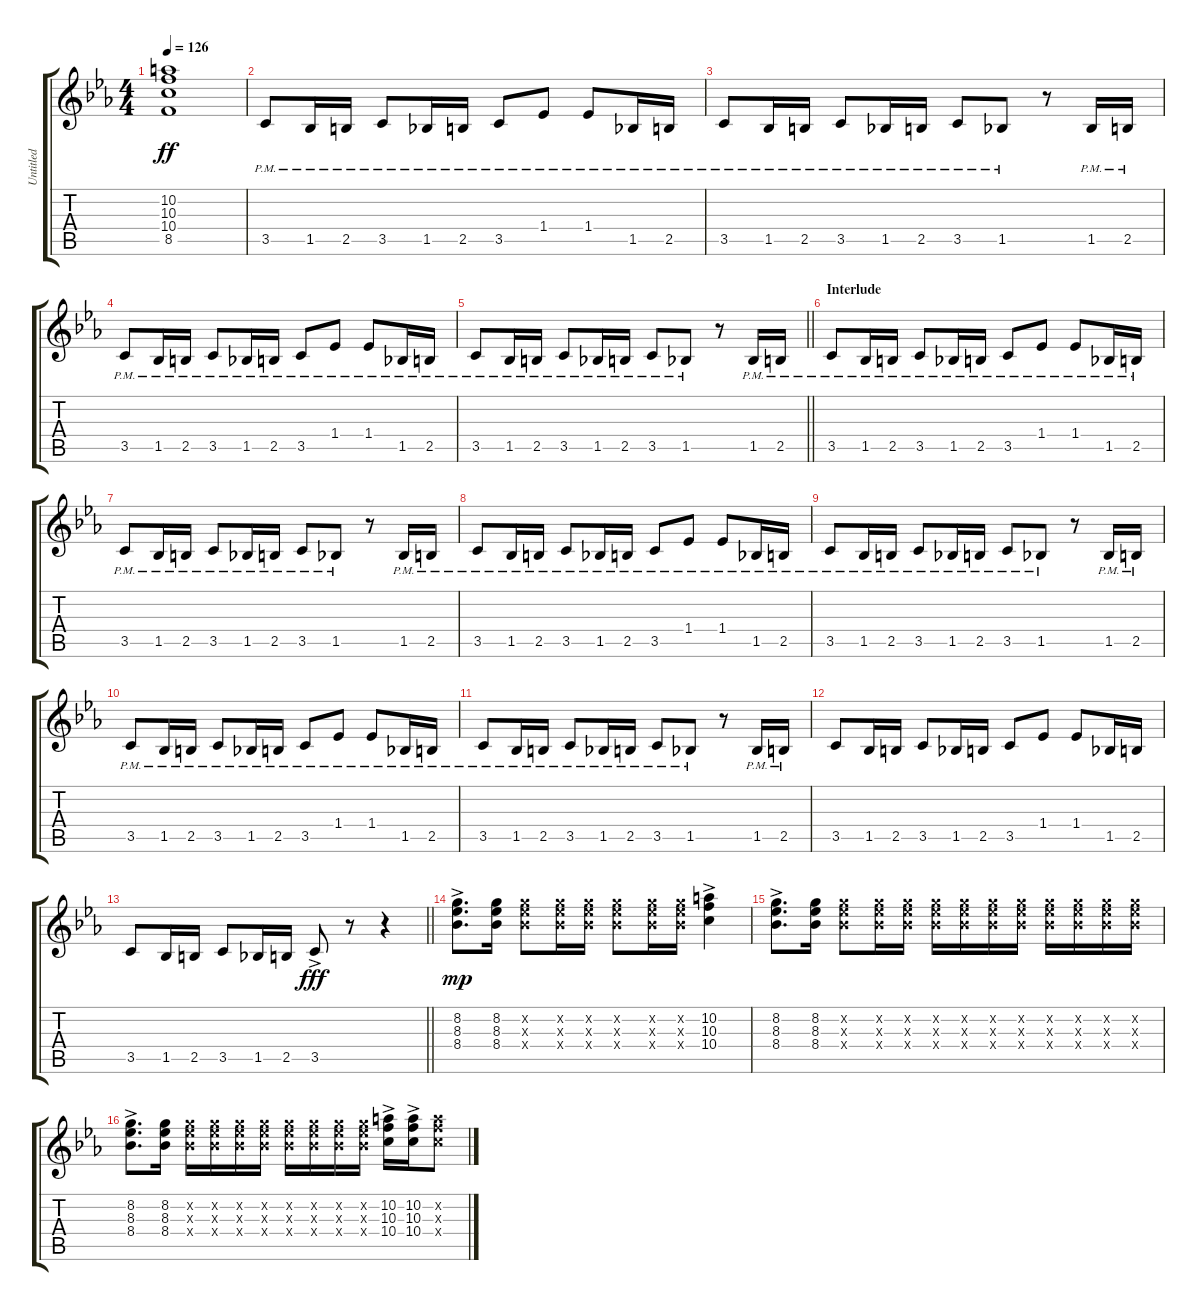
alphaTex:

\track ("Untitled" "Untitled") {instrument overdrivenguitar}
\staff {score tabs}
\tuning (E4 B3 G3 D3 A2 E2) {hide}
\ts (4 4)
\tempo 126
\clef g2
\ks eb
(10.2{t} 10.3{t} 10.4{t} 8.5{t}).1{dy ff} |
3.5{pm}.8 1.5{pm}.16 2.5{pm}.16 3.5{pm}.8 1.5{pm}.16 2.5{pm}.16 3.5{pm}.8 1.4{pm}.8 1.4{pm}.8 1.5{pm}.16 2.5{pm}.16 |
3.5{pm}.8 1.5{pm}.16 2.5{pm}.16 3.5{pm}.8 1.5{pm}.16 2.5{pm}.16 3.5{pm}.8 1.5{pm}.8 r.8 1.5{pm}.16 2.5{pm}.16 |
3.5{pm}.8 1.5{pm}.16 2.5{pm}.16 3.5{pm}.8 1.5{pm}.16 2.5{pm}.16 3.5{pm}.8 1.4{pm}.8 1.4{pm}.8 1.5{pm}.16 2.5{pm}.16 |
\barLineRight lightlight
3.5{pm}.8 1.5{pm}.16 2.5{pm}.16 3.5{pm}.8 1.5{pm}.16 2.5{pm}.16 3.5{pm}.8 1.5{pm}.8 r.8 1.5{pm}.16 2.5{pm}.16 |
\section ("" "Interlude")
3.5{pm}.8 1.5{pm}.16 2.5{pm}.16 3.5{pm}.8 1.5{pm}.16 2.5{pm}.16 3.5{pm}.8 1.4{pm}.8 1.4{pm}.8 1.5{pm}.16 2.5{pm}.16 |
3.5{pm}.8 1.5{pm}.16 2.5{pm}.16 3.5{pm}.8 1.5{pm}.16 2.5{pm}.16 3.5{pm}.8 1.5{pm}.8 r.8 1.5{pm}.16 2.5{pm}.16 |
3.5{pm}.8 1.5{pm}.16 2.5{pm}.16 3.5{pm}.8 1.5{pm}.16 2.5{pm}.16 3.5{pm}.8 1.4{pm}.8 1.4{pm}.8 1.5{pm}.16 2.5{pm}.16 |
3.5{pm}.8 1.5{pm}.16 2.5{pm}.16 3.5{pm}.8 1.5{pm}.16 2.5{pm}.16 3.5{pm}.8 1.5{pm}.8 r.8 1.5{pm}.16 2.5{pm}.16 |
3.5{pm}.8 1.5{pm}.16 2.5{pm}.16 3.5{pm}.8 1.5{pm}.16 2.5{pm}.16 3.5{pm}.8 1.4{pm}.8 1.4{pm}.8 1.5{pm}.16 2.5{pm}.16 |
3.5{pm}.8 1.5{pm}.16 2.5{pm}.16 3.5{pm}.8 1.5{pm}.16 2.5{pm}.16 3.5{pm}.8 1.5{pm}.8 r.8 1.5{pm}.16 2.5{pm}.16 |
3.5.8 1.5.16 2.5.16 3.5.8 1.5.16 2.5.16 3.5.8 1.4.8 1.4.8 1.5.16 2.5.16 |
\barLineRight lightlight
3.5.8 1.5.16 2.5.16 3.5.8 1.5.16 2.5.16 3.5{ac}.8{dy fff} r.8 r.4 |
(8.2{ac} 8.3{ac} 8.4{ac}).8{d dy mp} (8.2 8.3 8.4).16 (8.2{x} 8.3{x} 8.4{x}).8 (8.2{x} 8.3{x} 8.4{x}).16 (8.2{x} 8.3{x} 8.4{x}).16 (8.2{x} 8.3{x} 8.4{x}).8 (8.2{x} 8.3{x} 8.4{x}).16 (8.2{x} 8.3{x} 8.4{x}).16 (10.2{ac} 10.3{ac} 10.4{ac}).4 |
(8.2{ac} 8.3{ac} 8.4{ac}).8{d} (8.2 8.3 8.4).16 (8.2{x} 8.3{x} 8.4{x}).8 (8.2{x} 8.3{x} 8.4{x}).16 (8.2{x} 8.3{x} 8.4{x}).16 (8.2{x} 8.3{x} 8.4{x}).16 (8.2{x} 8.3{x} 8.4{x}).16 (8.2{x} 8.3{x} 8.4{x}).16 (8.2{x} 8.3{x} 8.4{x}).16 (8.2{x} 8.3{x} 8.4{x}).16 (8.2{x} 8.3{x} 8.4{x}).16 (8.2{x} 8.3{x} 8.4{x}).16 (8.2{x} 8.3{x} 8.4{x}).16 |
(8.2{ac} 8.3{ac} 8.4{ac}).8{d} (8.2 8.3 8.4).16 (8.2{x} 8.3{x} 8.4{x}).16 (8.2{x} 8.3{x} 8.4{x}).16 (8.2{x} 8.3{x} 8.4{x}).16 (8.2{x} 8.3{x} 8.4{x}).16 (8.2{x} 8.3{x} 8.4{x}).16 (8.2{x} 8.3{x} 8.4{x}).16 (8.2{x} 8.3{x} 8.4{x}).16 (8.2{x} 8.3{x} 8.4{x}).16 (10.2{ac} 10.3{ac} 10.4{ac}).16 (10.2{ac} 10.3{ac} 10.4{ac}).16 (10.2{x} 10.3{x} 10.4{x}).8
